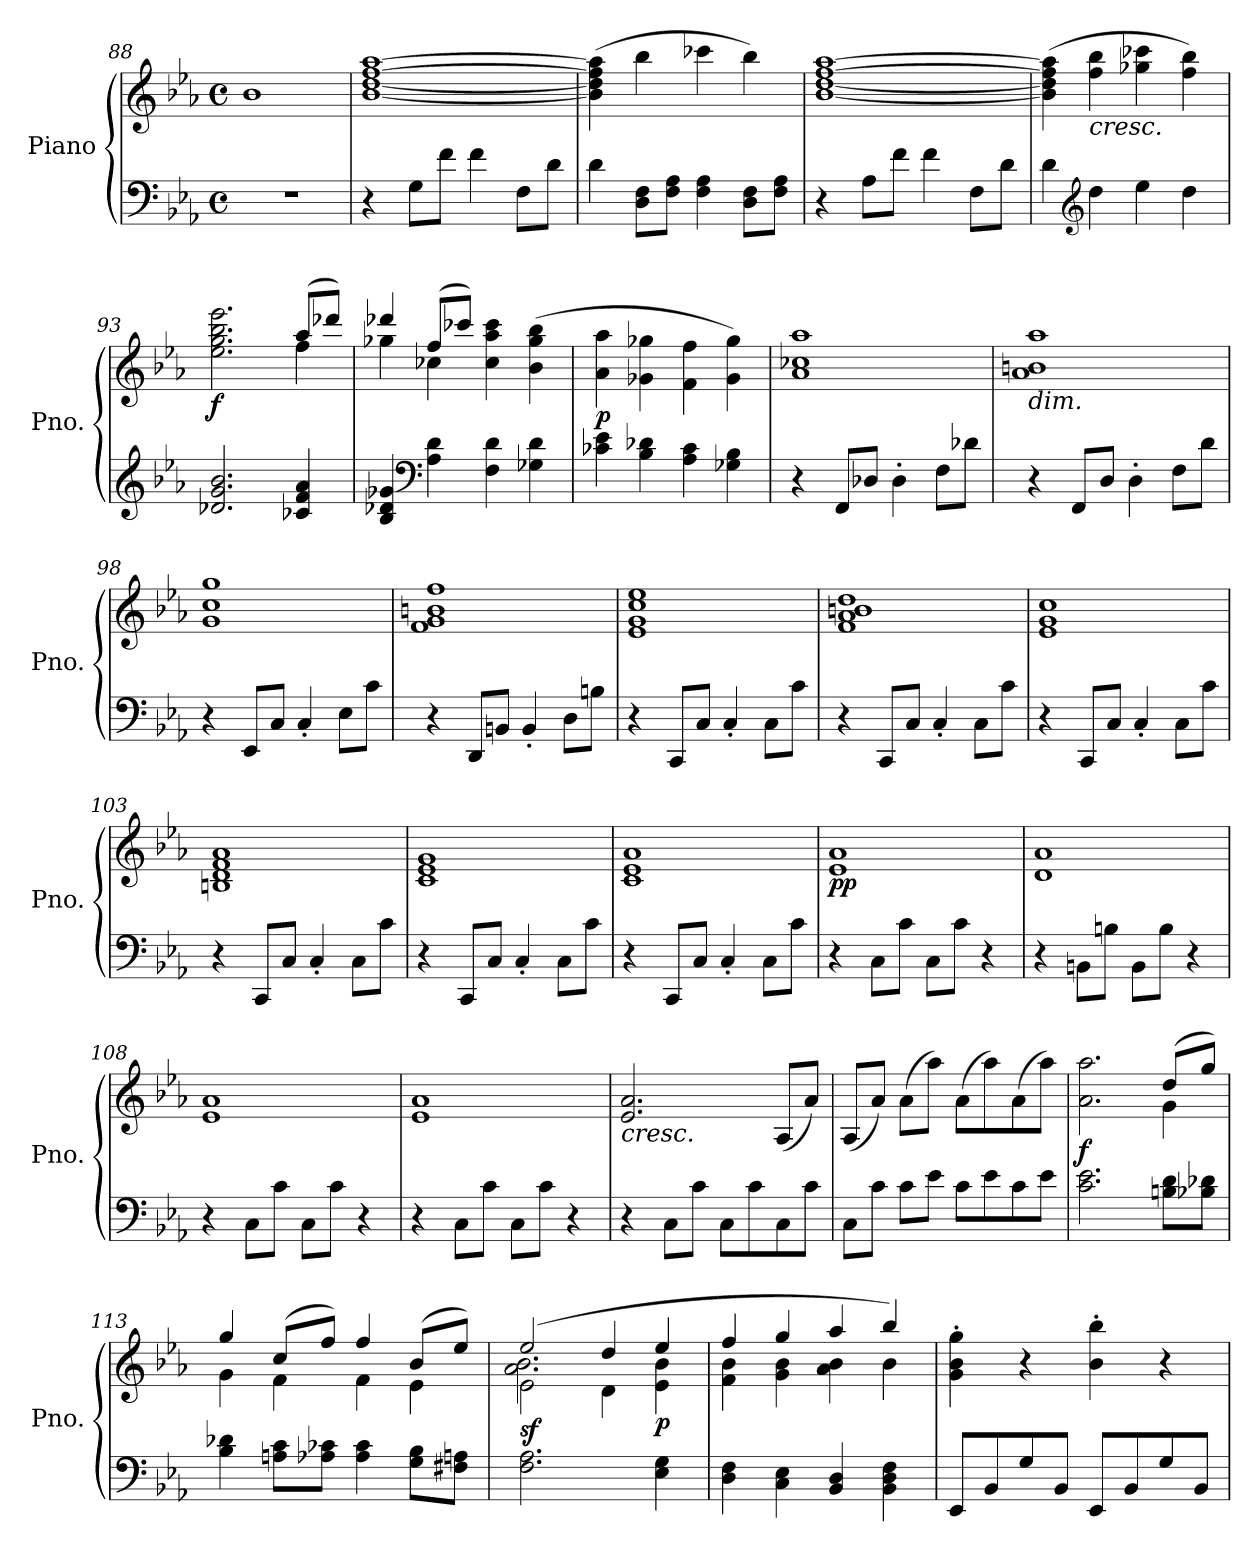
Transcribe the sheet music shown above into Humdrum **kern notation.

**kern	**kern	**dynam
*part1	*part1	*part1
*staff2	*staff1	*staff1/2
*I"Piano	*	*
*I'Pno.	*	*
*clefF4	*clefG2	*
*k[b-e-a-]	*k[b-e-a-]	*
*M4/4	*M4/4	*
*met(c)	*met(c)	*
=88	=88	=88
1r	1b-	.
=89	=89	=89
4r	[1b- [1dd [1ff [1aa-	.
8G\L	.	.
8f\J	.	.
4f\	.	.
8F\L	.	.
8d\J	.	.
=90	=90	=90
4d\	(>4b-\] 4dd\] 4ff\] 4aa-\]	.
8D\ 8F\L	4bb-\	.
8F\ 8A-\J	.	.
4F\ 4A-\	4ccc-X\	.
8D\ 8F\L	4bb-\)	.
8F\ 8A-\J	.	.
=91	=91	=91
4r	[1b- [1dd [1ff [1aa-	.
8A-\L	.	.
8f\J	.	.
4f\	.	.
8F\L	.	.
8d\J	.	.
=92	=92	=92
4d\	(>4b-\] 4dd\] 4ff\] 4aa-\]	.
*clefG2	*	*
!	!LO:TX:b:i:t=cresc.	!
4dd\	4ff\ 4bb-\	.
4ee-\	4gg-X\ 4ccc-X\	.
4dd\	4ff\ 4bb-\)	.
=93	=93	=93
*	*^	*
!	!	!	!LO:DY:b
2.d-X/ 2.g/ 2.b-/	2.ryy	2.ee-\ 2.gg\ 2.bb-\ 2.eee-\	f
4c-X/ 4f/ 4a-/	(>8aa-/L	4ff\	.
.	8ddd-X/J)	.	.
!!LO:LB:g=z	!!
=94	=94	=94	=94
4B-/ 4d-X/ 4g-X/	4ddd-X/	4gg-X\	.
*clefF4	*	*	*
4A-\ 4d-\	(>8ff/L	4cc-X\	.
.	8ccc-X/J)	.	.
4F\ 4d-\	2ryy	4cc-\ 4aa-\ 4ccc-\	.
4G-X\ 4d-\	.	(>4b-\ 4gg-\ 4bb-\	.
=95	=95	=95	=95
!	!	!	!LO:DY:b
*	*v	*v	*
4c-X\ 4e-\	4a-\ 4aa-\	p
4B-\ 4d-X\	4g-X\ 4gg-X\	.
4A-\ 4c-\	4f\ 4ff\	.
4G-X\ 4B-\	4g-\ 4gg-\)	.
=96	=96	=96
4r	1a- 1cc-X 1aa-	.
8FF/L	.	.
8D-X/J	.	.
4D-'\	.	.
8F\L	.	.
8d-X\J	.	.
=97	=97	=97
!	!LO:TX:b:i:t=dim.	!
4r	1a- 1bn 1aa-	.
8FF/L	.	.
8D/J	.	.
4D'\	.	.
8F\L	.	.
8d\J	.	.
=98	=98	=98
4r	1g 1cc 1gg	.
8EE-/L	.	.
8C/J	.	.
4C'/	.	.
8E-\L	.	.
8c\J	.	.
!!LO:PB:g=z
=99	=99	=99
4r	1f 1g 1bn 1ff	.
8DD/L	.	.
8BBn/J	.	.
4BB'/	.	.
8D\L	.	.
8Bn\J	.	.
=100	=100	=100
4r	1e- 1g 1cc 1ee-	.
8CC/L	.	.
8C/J	.	.
4C'/	.	.
8C\L	.	.
8c\J	.	.
=101	=101	=101
4r	1f 1a- 1bn 1dd	.
8CC/L	.	.
8C/J	.	.
4C'/	.	.
8C\L	.	.
8c\J	.	.
=102	=102	=102
4r	1e- 1g 1cc	.
8CC/L	.	.
8C/J	.	.
4C'/	.	.
8C\L	.	.
8c\J	.	.
=103	=103	=103
4r	1Bn 1d 1f 1a-	.
8CC/L	.	.
8C/J	.	.
4C'/	.	.
8C\L	.	.
8c\J	.	.
=104	=104	=104
4r	1c 1e- 1g	.
8CC/L	.	.
8C/J	.	.
4C'/	.	.
8C\L	.	.
8c\J	.	.
!!LO:LB:g=z
=105	=105	=105
4r	1c 1e- 1a-	.
8CC/L	.	.
8C/J	.	.
4C'/	.	.
8C\L	.	.
8c\J	.	.
=106	=106	=106
!	!	!LO:DY:b
4r	1e- 1a-	pp
8C\L	.	.
8c\J	.	.
8C\L	.	.
8c\J	.	.
4r	.	.
=107	=107	=107
4r	1d 1a-	.
8BBn\L	.	.
8Bn\J	.	.
8BB\L	.	.
8B\J	.	.
4r	.	.
=108	=108	=108
4r	1e- 1a-	.
8C\L	.	.
8c\J	.	.
8C\L	.	.
8c\J	.	.
4r	.	.
=109	=109	=109
4r	1e- 1a-	.
8C\L	.	.
8c\J	.	.
8C\L	.	.
8c\J	.	.
4r	.	.
=110	=110	=110
!	!LO:TX:b:i:t=cresc.	!
4r	2.e-/ 2.a-/	.
8C\L	.	.
8c\J	.	.
8C\L	.	.
8c\	.	.
8C\	(<8A-/L	.
8c\J	8a-/J)	.
!!LO:LB:g=z
=111	=111	=111
8C\L	(<8A-/L	.
8c\J	8a-/J)	.
8c\L	(>8a-\L	.
8e-\J	8aa-\J)	.
8c\L	(>8a-\L	.
8e-\	8aa-\)	.
8c\	(>8a-\	.
8e-\J	8aa-\J)	.
=112	=112	=112
*	*^	*
!	!	!	!LO:DY:b
2.c\ 2.e-\	2.ryy	2.a-\ 2.aa-\	f
8Bn\ 8d\L	(>8dd/L	4g\	.
8B-X\ 8d-X\J	8gg/J)	.	.
=113	=113	=113	=113
4B-\ 4d-X\	4gg/	4g\	.
8An\ 8c\L	(>8cc/L	4f\	.
8A-X\ 8c-X\J	8ff/J)	.	.
4A-\ 4c-\	4ff/	4f\	.
8G\ 8B-\L	(>8b-/L	4e-\	.
8F#X\ 8An\J	8ee-/J)	.	.
=114	=114	=114	=114
*	*	*^	*
!	!	!	!	!LO:DY:b
2.F\ 2.A-\	(>2ee-/	2e-\	2.a-\ 2.b-\	sf
.	4dd/	4d\	.	.
!	!	!	!	!LO:DY:b
4E-\ 4G\	4ee-/	4e-\ 4b-\	4ryy	p
*	*	*v	*v	*
=115	=115	=115	=115
4D\ 4F\	4ff/	4f\ 4b-\	.
4C\ 4E-\	4gg/	4g\ 4b-\	.
4BB-/ 4D/	4aa-/	4a-\ 4b-\	.
4BB-\ 4D\ 4F\	4bb-/)	4b-\	.
=116	=116	=116	=116
!	!LO:TX:b:i:t=cresc.	!	!
*	*v	*v	*
8EE-/L	4g\' 4b-\' 4gg\'	.
8BB-/	.	.
8G/	4r	.
8BB-/J	.	.
8EE-/L	4b-\' 4bb-\'	.
8BB-/	.	.
8G/	4r	.
8BB-/J	.	.
=	=	=
*-	*-	*-
